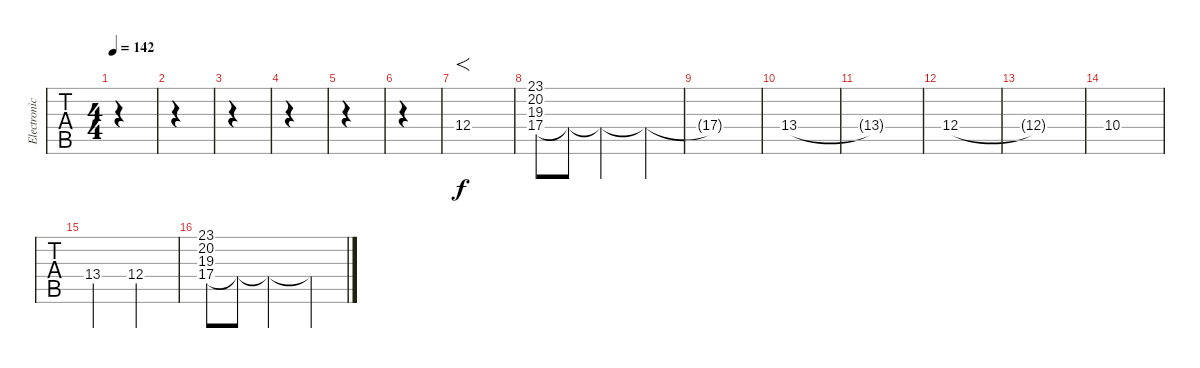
\track ("Electronic" "Electronic") {instrument stringensemble1}
\staff {tabs}
\tuning (E4 G3 Eb3 Bb2 F2 Bb1) {hide}
\ts (4 4)
\tempo 142
\clef f4
\ks c
|
|
|
|
|
|
12.4.1{f} |
(23.1 20.2 19.3 17.4).8{dy f} 17.4{t}.8 17.4{t}.2 17.4{t}.4 |
17.4{t}.1 |
13.4.1 |
13.4{t}.1 |
12.4.1 |
12.4{t}.1 |
10.4.1 |
13.4.2 12.4.2 |
(23.1 20.2 19.3 17.4).8 17.4{t}.8 17.4{t}.2 17.4{t}.4
